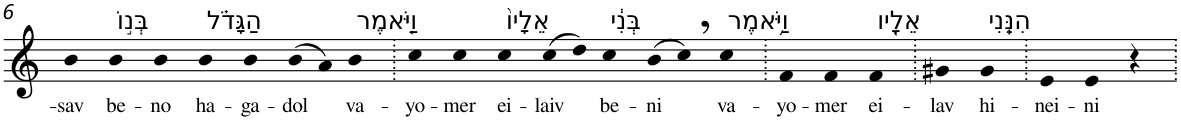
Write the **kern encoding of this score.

**kern	**text
*part1	*part1
*staff1	*staff1
*I"Piano	*
*I'Pno	*
!!LO:PB:g=z
*clefG2	*
*k[]	*
=6	=6
!	!LO:LY:b
4b	-sav
!LO:TX:a:t=בְּנ֣וֹ	!
!	!LO:LY:b
4b	be-
!	!LO:LY:b
4b	-no
!LO:TX:a:t=הַגָּדֹ֗ל	!
!	!LO:LY:b
4b	ha-
!	!LO:LY:b
4b	-ga-
!	!LO:LY:b
(>8b	-dol
8a)	.
!LO:TX:a:t=וַיֹּ֤אמֶר	!
!	!LO:LY:b
4b	va-
=7.	=7.
!	!LO:LY:b
4cc	-yo-
!	!LO:LY:b
4cc	-mer
!LO:TX:a:t=אֵלָיו֙	!
!	!LO:LY:b
4cc	ei-
!	!LO:LY:b
(>8cc	-laiv
8dd)	.
!LO:TX:a:t=בְּנִ֔י	!
!	!LO:LY:b
4cc	be-
!	!LO:LY:b
(>8b	-ni
8cc,)	.
!LO:TX:a:t=וַיֹּ֥אמֶר	!
!	!LO:LY:b
4cc	va-
=8.	=8.
!	!LO:LY:b
4f	-yo-
!	!LO:LY:b
4f	-mer
!LO:TX:a:t=אֵלָ֖יו	!
!	!LO:LY:b
4f	ei-
=9.	=9.
!	!LO:LY:b
4g#X	-lav
!LO:TX:a:t=הִנֵּֽנִי	!
!	!LO:LY:b
4g#	hi-
=10.	=10.
!	!LO:LY:b
4e	-nei-
!	!LO:LY:b
4e	-ni
4r	.
=.	=.
*-	*-
